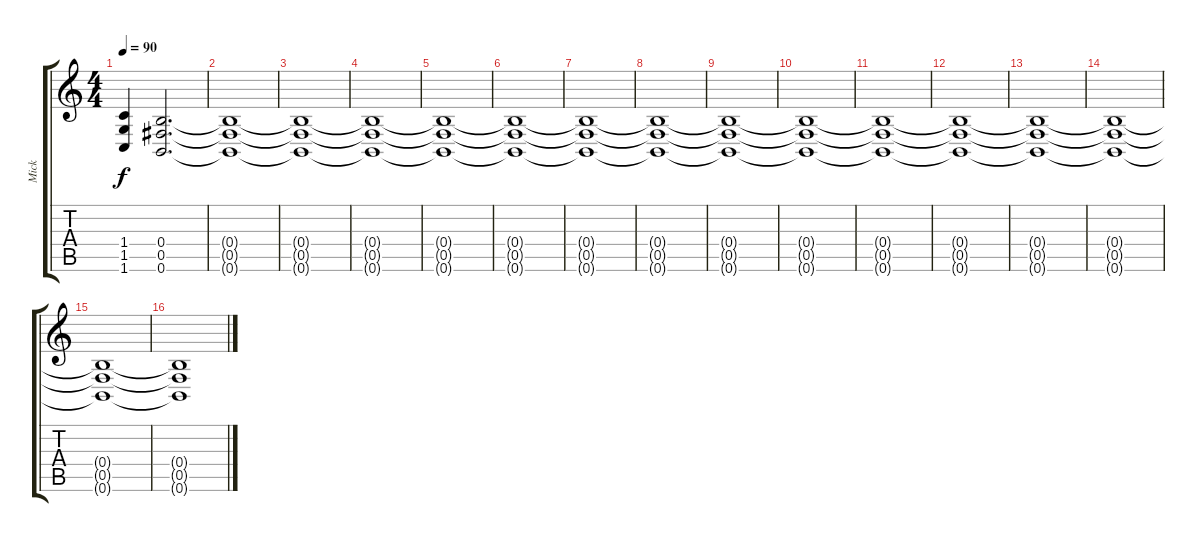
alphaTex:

\track ("Mick" "Mick") {instrument distortionguitar}
\staff {score tabs}
\tuning (Db4 Ab3 E3 B2 Gb2 B1) {hide}
\ts (4 4)
\tempo 90
\clef g2
\ks c
(1.4 1.5 1.6).4{dy f} (0.4 0.5 0.6).2{d} |
(0.4{t} 0.5{t} 0.6{t}).1 |
(0.4{t} 0.5{t} 0.6{t}).1 |
(0.4{t} 0.5{t} 0.6{t}).1 |
(0.4{t} 0.5{t} 0.6{t}).1 |
(0.4{t} 0.5{t} 0.6{t}).1 |
(0.4{t} 0.5{t} 0.6{t}).1 |
(0.4{t} 0.5{t} 0.6{t}).1 |
(0.4{t} 0.5{t} 0.6{t}).1 |
(0.4{t} 0.5{t} 0.6{t}).1 |
(0.4{t} 0.5{t} 0.6{t}).1 |
(0.4{t} 0.5{t} 0.6{t}).1 |
(0.4{t} 0.5{t} 0.6{t}).1 |
(0.4{t} 0.5{t} 0.6{t}).1 |
(0.4{t} 0.5{t} 0.6{t}).1 |
(0.4{t} 0.5{t} 0.6{t}).1
